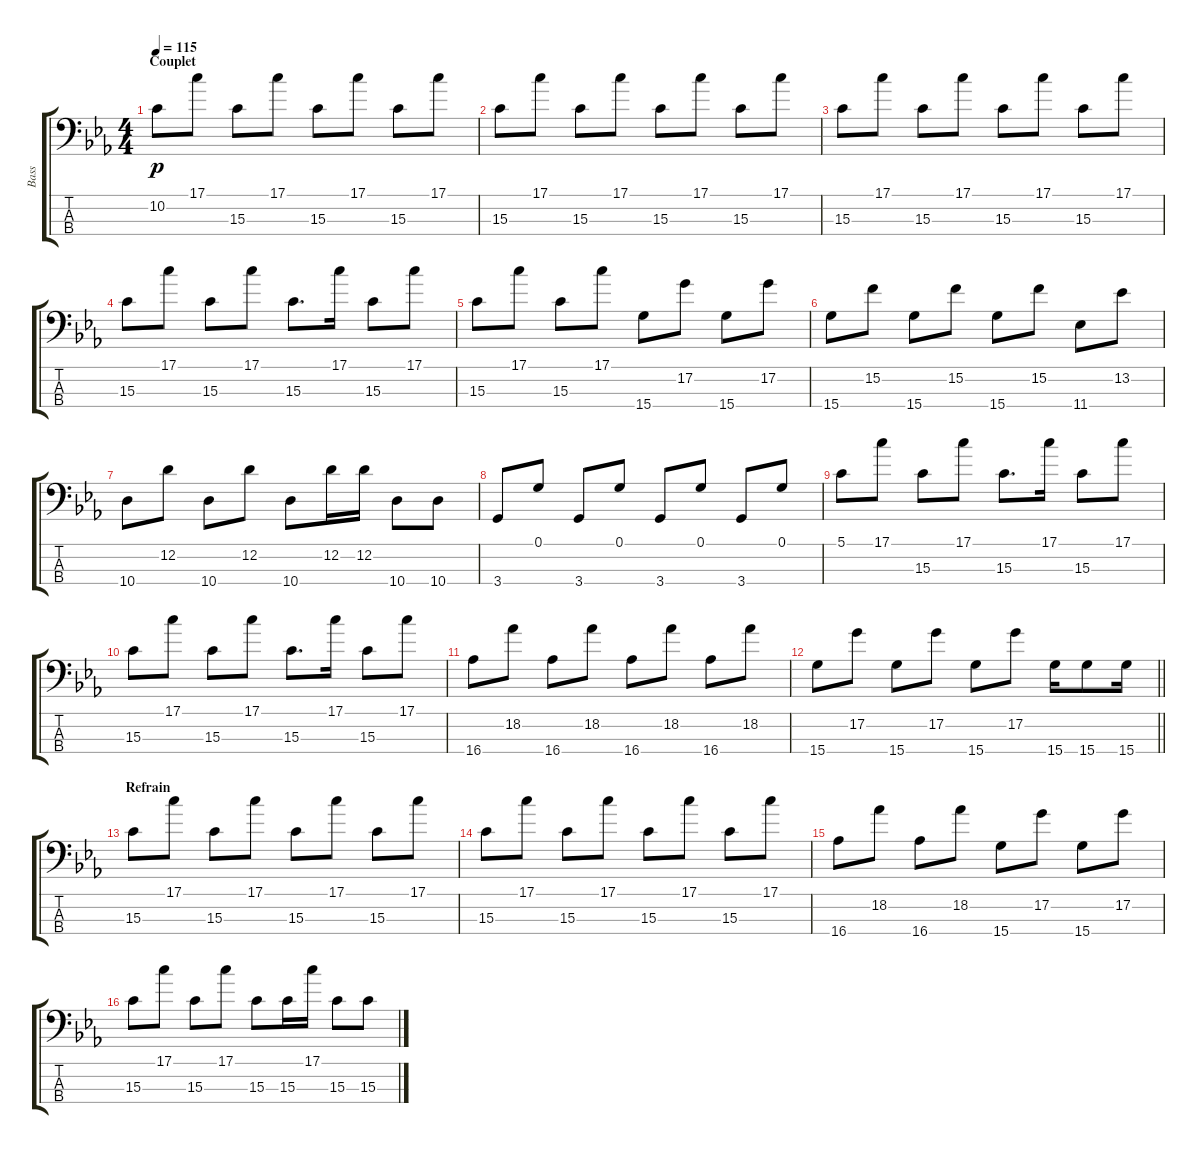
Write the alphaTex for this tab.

\track ("Bass" "Bass") {instrument slapbass1}
\staff {score tabs}
\tuning (G2 D2 A1 E1) {hide}
\ts (4 4)
\section ("" "Couplet")
\tempo 115
\clef f4
\ks eb
10.2.8{dy p} 17.1.8 15.3.8 17.1.8 15.3.8 17.1.8 15.3.8 17.1.8 |
15.3.8 17.1.8 15.3.8 17.1.8 15.3.8 17.1.8 15.3.8 17.1.8 |
15.3.8 17.1.8 15.3.8 17.1.8 15.3.8 17.1.8 15.3.8 17.1.8 |
15.3.8 17.1.8 15.3.8 17.1.8 15.3.8{d} 17.1.16 15.3.8 17.1.8 |
15.3.8 17.1.8 15.3.8 17.1.8 15.4.8 17.2.8 15.4.8 17.2.8 |
15.4.8 15.2.8 15.4.8 15.2.8 15.4.8 15.2.8 11.4.8 13.2.8 |
10.4.8 12.2.8 10.4.8 12.2.8 10.4.8 12.2.16 12.2.16 10.4.8 10.4.8 |
3.4.8 0.1.8 3.4.8 0.1.8 3.4.8 0.1.8 3.4.8 0.1.8 |
5.1.8 17.1.8 15.3.8 17.1.8 15.3.8{d} 17.1.16 15.3.8 17.1.8 |
15.3.8 17.1.8 15.3.8 17.1.8 15.3.8{d} 17.1.16 15.3.8 17.1.8 |
16.4.8 18.2.8 16.4.8 18.2.8 16.4.8 18.2.8 16.4.8 18.2.8 |
\barLineRight lightlight
15.4.8 17.2.8 15.4.8 17.2.8 15.4.8 17.2.8 15.4.16 15.4.8 15.4.16 |
\section ("" "Refrain")
15.3.8 17.1.8 15.3.8 17.1.8 15.3.8 17.1.8 15.3.8 17.1.8 |
15.3.8 17.1.8 15.3.8 17.1.8 15.3.8 17.1.8 15.3.8 17.1.8 |
16.4.8 18.2.8 16.4.8 18.2.8 15.4.8 17.2.8 15.4.8 17.2.8 |
15.3.8 17.1.8 15.3.8 17.1.8 15.3.8 15.3.16 17.1.16 15.3.8 15.3.8
